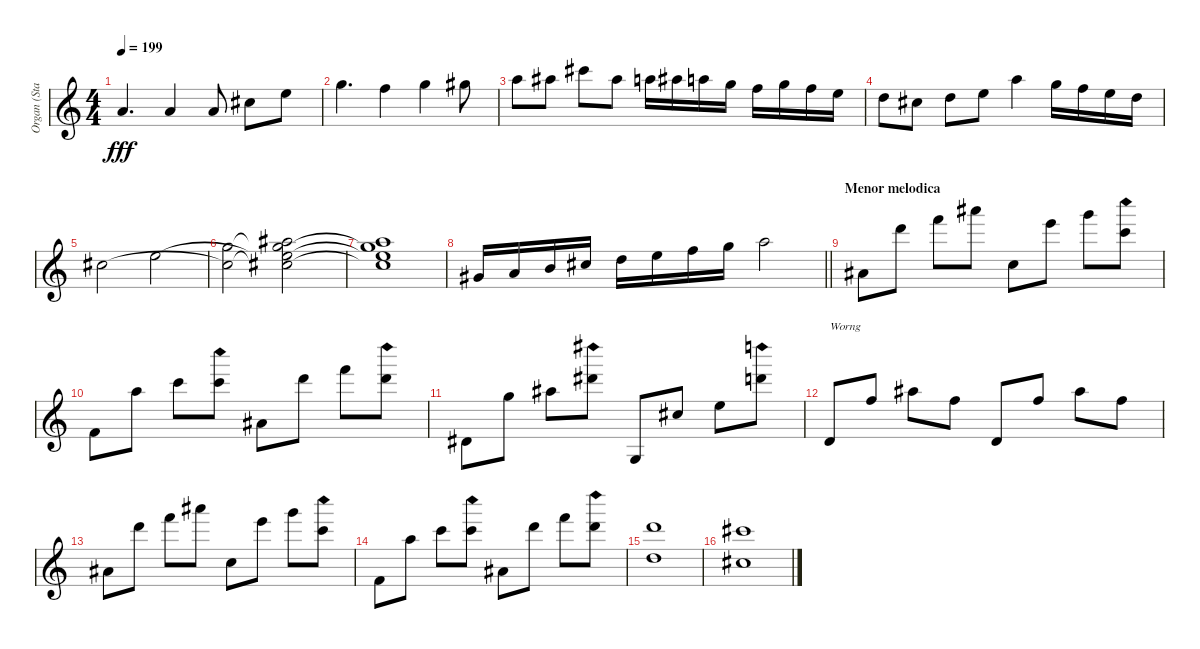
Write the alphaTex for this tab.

\track ("Organ (Staff 1)" "Organ (Sta") {instrument churchorgan}
\staff {score}
\tuning (E4 B3 G3 D3 A2 E2 B1) {hide}
\ts (4 4)
\tempo 199
\clef g2
\ks c
5.1.4{d dy fff} 5.1.4 5.1.8 9.1.8 12.1.8 |
15.1.4{d} 13.1.4 15.1.4 16.1.8 |
17.1.8 18.1.8 21.1.8 18.1.8 17.1.16 18.1.16 17.1.16 15.1.16 13.1.16 15.1.16 13.1.16 12.1.16 |
10.1.8 9.1.8 10.1.8 12.1.8 17.1.4 15.1.16 13.1.16 12.1.16 10.1.16 |
14.2.2 21.3.2 |
(14.2{t} 29.4).2 (18.1 14.2{t} 21.3{t} 29.4{t}).2 |
(17.1 14.2{t} 21.3{t} 29.4{t}).1 |
\barLineRight lightlight
4.1.16 5.1.16 7.1.16 9.1.16 10.1.16 12.1.16 13.1.16 15.1.16 17.1.2 |
\section ("" "Menor melodica")
6.1.8 22.1.8 25.1.8 30.1.8 8.1.8 24.1.8 27.1.8 20.1{ah 12}.8 |
1.1.8 17.1.8 20.1.8 20.1{ah 12}.8 6.1.8 22.1.8 25.1.8 22.1{ah 12}.8 |
4.2.8 15.1.8 18.1.8 23.1{ah 12}.8 0.3.8 9.1.8 12.1.8 22.1{ah 12}.8 |
3.2.8{txt "Worng"} 13.1.8 18.1.8 13.1.8 3.2.8 13.1.8 18.1.8 13.1.8 |
6.1.8 22.1.8 25.1.8 30.1.8 8.1.8 24.1.8 27.1.8 20.1{ah 12}.8 |
1.1.8 17.1.8 20.1.8 20.1{ah 12}.8 6.1.8 22.1.8 25.1.8 22.1{ah 12}.8 |
(10.1 27.2).1 |
(21.1 14.2).1
